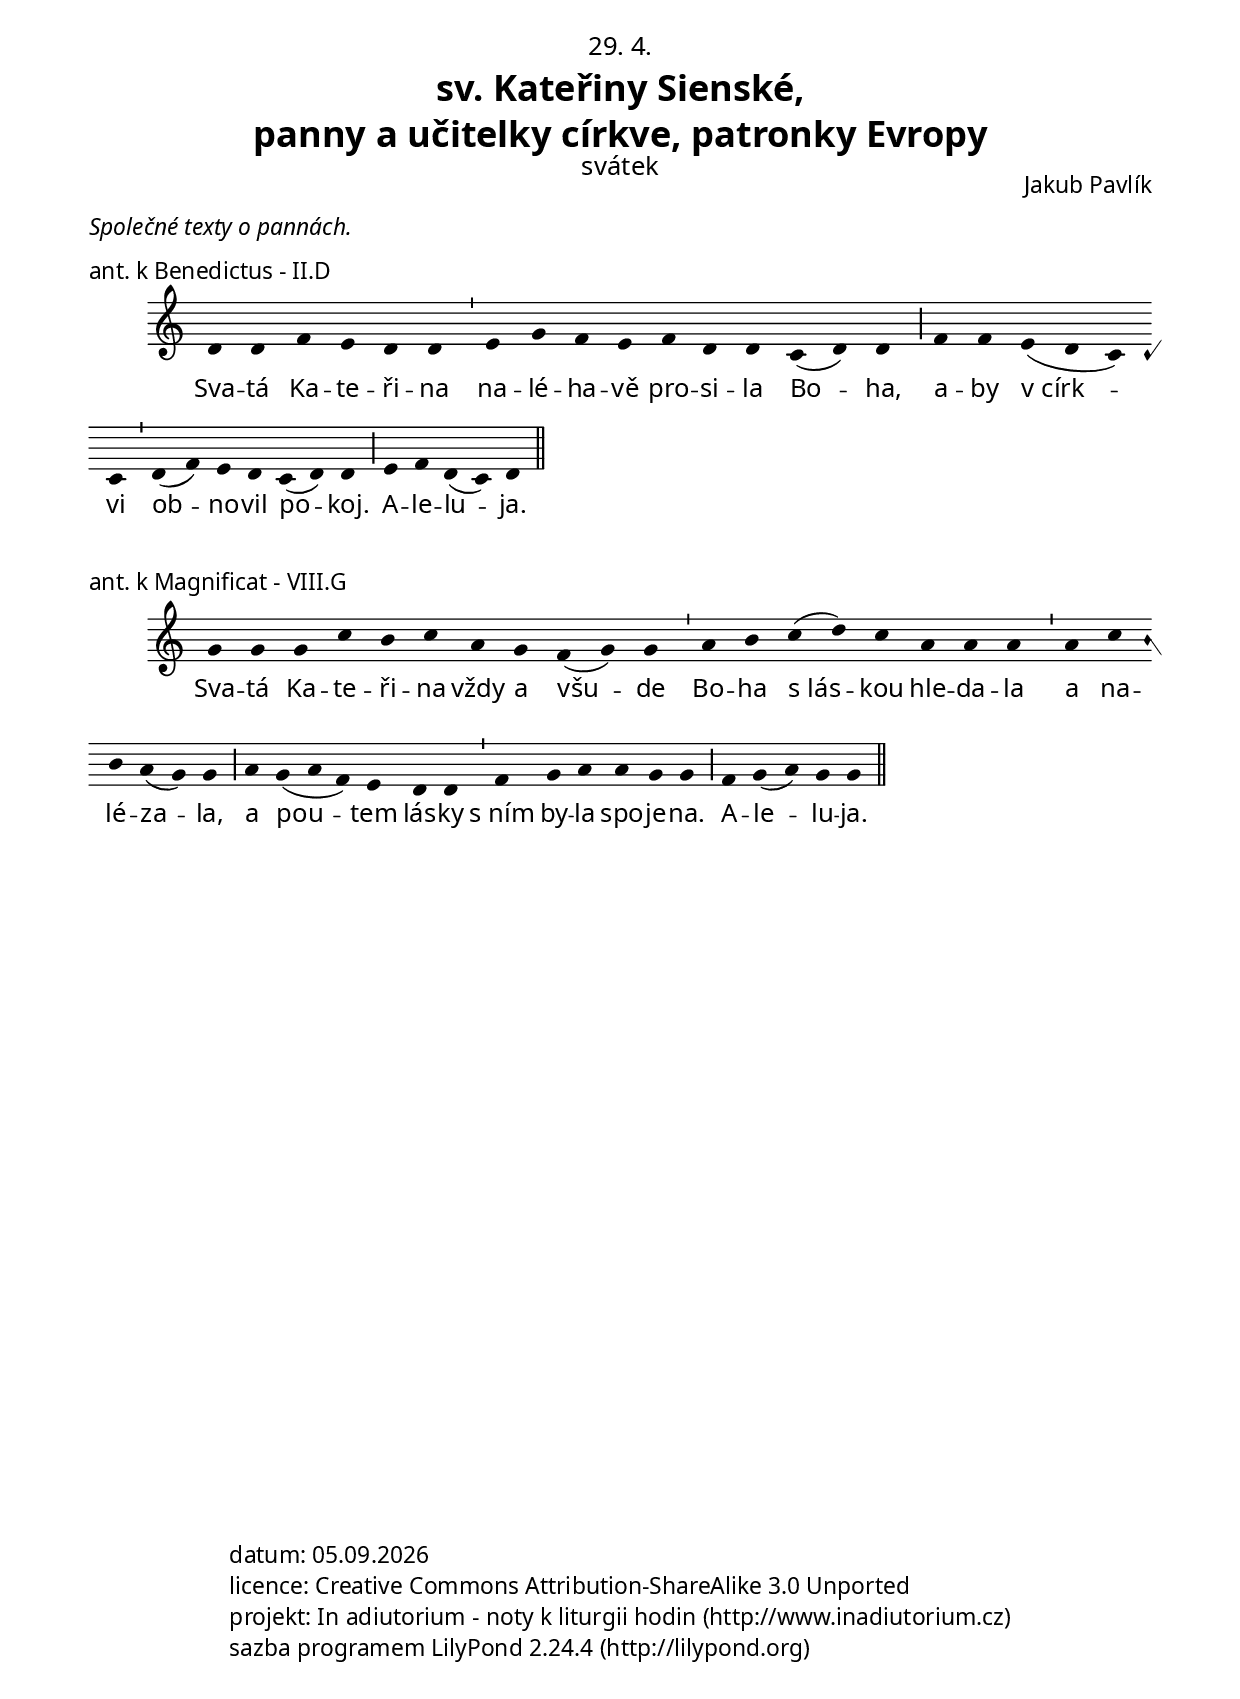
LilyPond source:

\version "2.19.16"

\include "../spolecne.ly"

\header {
  title = \markup\titleSvatek
            \center-column{ "sv. Kateřiny Sienské," "panny a učitelky církve, patronky Evropy" }
            "svátek"
            "29. 4."
  composer = "Jakub Pavlík"
}

\markup\communia #'(#:panna)

\score {
  \relative c' {
    \choralniRezim
    d4 d f e d d \barMin
    e g f e f d d c( d) d \barMaior
    f f e( d c) c \barMin
    d( f) e d c( d) d \barMaior
    e f d( c) d \barFinalis
  }
  \addlyrics {
    Sva -- tá Ka -- te -- ři -- na
    na -- lé -- ha -- vě pro -- si -- la Bo -- ha,
    a -- by v_círk -- vi ob -- no -- vil po -- koj.
    A -- le -- lu -- ja.
  }
  \header {
    quid = "ant. k Benedictus"
    modus = "II"
    differentia = "D"
    psalmus = ""
    id = "aben"
    piece = \markup {\sestavTitulekBezZalmu}
  }
}

\score {
  \relative c'' {
    \choralniRezim
    g4 g g c b c a g f( g) g \barMin
    a b c( d) c a a a \barMin
    a c b a( g) g \barMaior
    a g( a f) e d d \barMin
    f g a a g g \barMaior
    f g( a) g g \barFinalis
  }
  \addlyrics {
    Sva -- tá Ka -- te -- ři -- na vždy a všu -- de
    Bo -- ha s_lás -- kou hle -- da -- la
    a na -- lé -- za -- la,
    a pou -- tem lás -- ky
    s_ním by -- la spo -- je -- na.
    A -- le -- lu -- ja.
  }
  \header {
    quid = "ant. k Magnificat"
    modus = "VIII"
    differentia = "G"
    psalmus = ""
    id = "amag"
    piece = \markup {\sestavTitulekBezZalmu}
  }
}